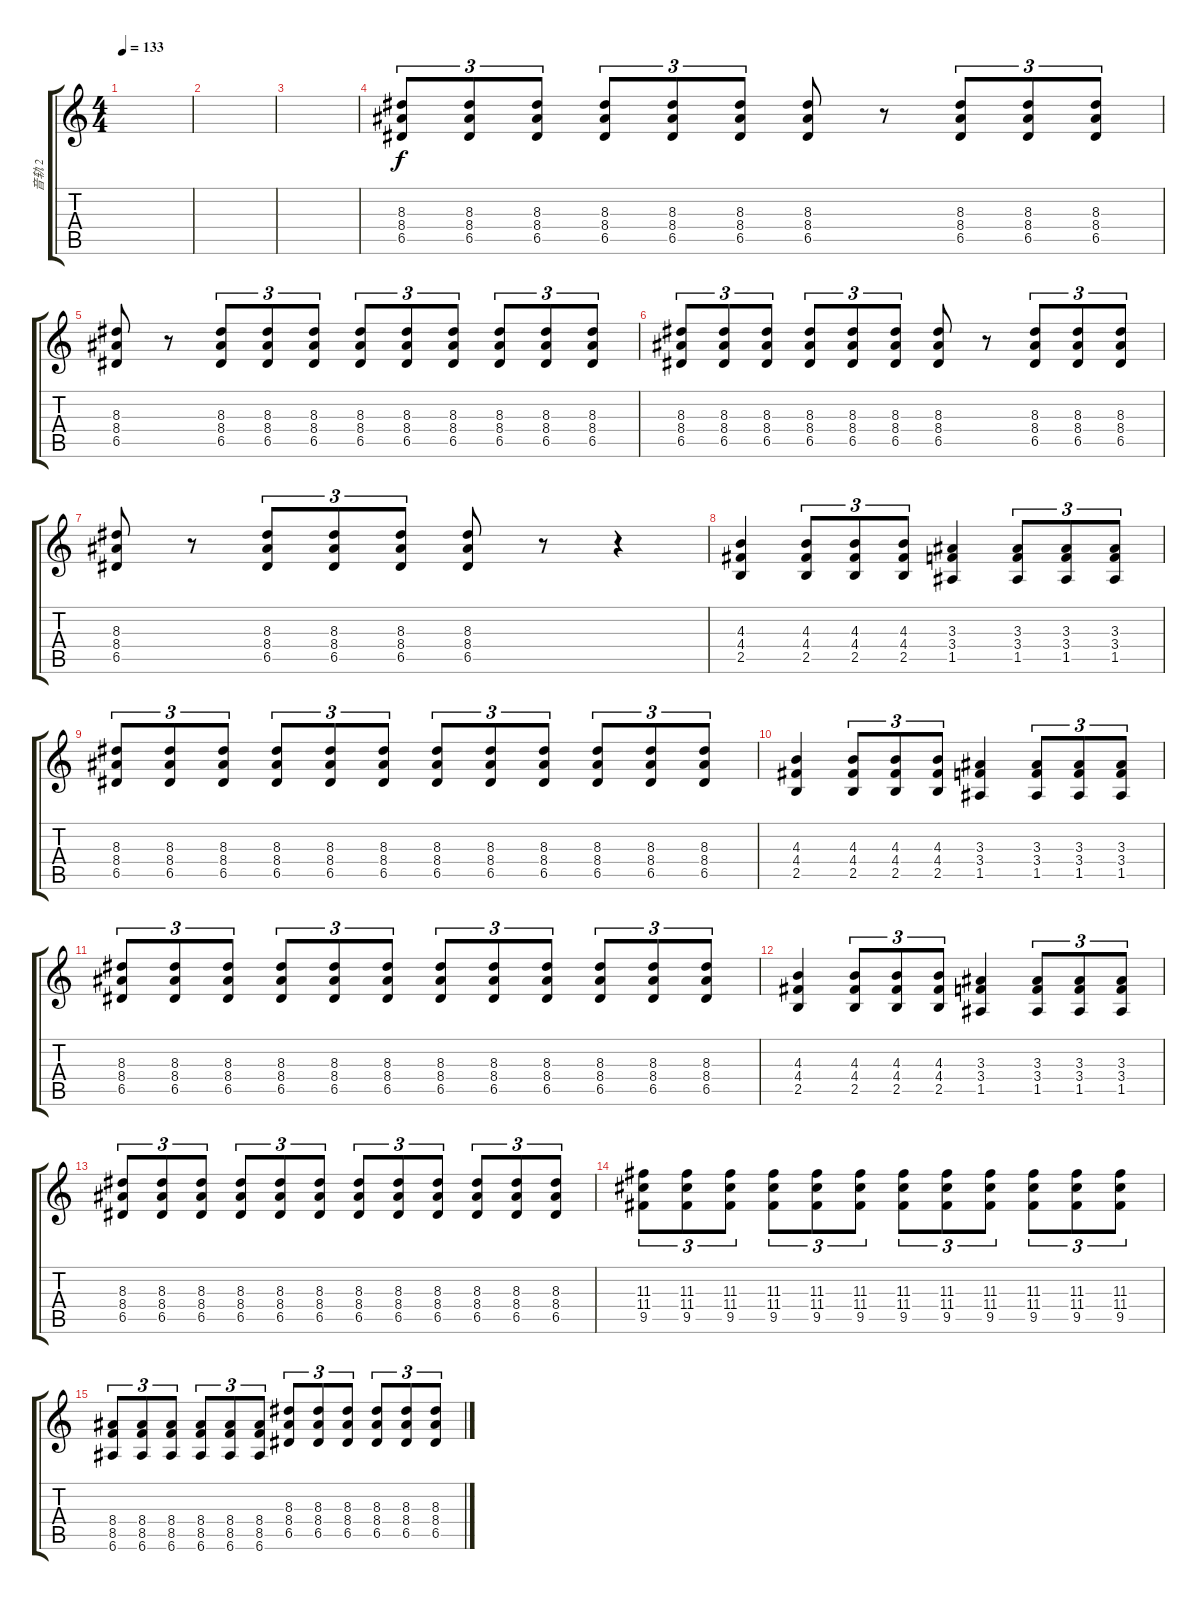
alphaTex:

\track ("音轨 2" "音轨 2") {instrument overdrivenguitar}
\staff {score tabs}
\tuning (E4 B3 G3 D3 A2 E2) {hide}
\ts (4 4)
\tempo 133
\clef g2
\ks c
|
|
|
(8.3 8.4 6.5).8{tu (3 2)} (8.3 8.4 6.5).8{tu (3 2)} (8.3 8.4 6.5).8{tu (3 2)} (8.3 8.4 6.5).8{tu (3 2)} (8.3 8.4 6.5).8{tu (3 2)} (8.3 8.4 6.5).8{tu (3 2)} (8.3 8.4 6.5).8 r.8 (8.3 8.4 6.5).8{tu (3 2)} (8.3 8.4 6.5).8{tu (3 2)} (8.3 8.4 6.5).8{tu (3 2)} |
(8.3 8.4 6.5).8 r.8 (8.3 8.4 6.5).8{tu (3 2)} (8.3 8.4 6.5).8{tu (3 2)} (8.3 8.4 6.5).8{tu (3 2)} (8.3 8.4 6.5).8{tu (3 2)} (8.3 8.4 6.5).8{tu (3 2)} (8.3 8.4 6.5).8{tu (3 2)} (8.3 8.4 6.5).8{tu (3 2)} (8.3 8.4 6.5).8{tu (3 2)} (8.3 8.4 6.5).8{tu (3 2)} |
(8.3 8.4 6.5).8{tu (3 2)} (8.3 8.4 6.5).8{tu (3 2)} (8.3 8.4 6.5).8{tu (3 2)} (8.3 8.4 6.5).8{tu (3 2)} (8.3 8.4 6.5).8{tu (3 2)} (8.3 8.4 6.5).8{tu (3 2)} (8.3 8.4 6.5).8 r.8 (8.3 8.4 6.5).8{tu (3 2)} (8.3 8.4 6.5).8{tu (3 2)} (8.3 8.4 6.5).8{tu (3 2)} |
(8.3 8.4 6.5).8 r.8 (8.3 8.4 6.5).8{tu (3 2)} (8.3 8.4 6.5).8{tu (3 2)} (8.3 8.4 6.5).8{tu (3 2)} (8.3 8.4 6.5).8 r.8 r.4 |
(4.3 4.4 2.5).4 (4.3 4.4 2.5).8{tu (3 2)} (4.3 4.4 2.5).8{tu (3 2)} (4.3 4.4 2.5).8{tu (3 2)} (3.3 3.4 1.5).4 (3.3 3.4 1.5).8{tu (3 2)} (3.3 3.4 1.5).8{tu (3 2)} (3.3 3.4 1.5).8{tu (3 2)} |
(8.3 8.4 6.5).8{tu (3 2)} (8.3 8.4 6.5).8{tu (3 2)} (8.3 8.4 6.5).8{tu (3 2)} (8.3 8.4 6.5).8{tu (3 2)} (8.3 8.4 6.5).8{tu (3 2)} (8.3 8.4 6.5).8{tu (3 2)} (8.3 8.4 6.5).8{tu (3 2)} (8.3 8.4 6.5).8{tu (3 2)} (8.3 8.4 6.5).8{tu (3 2)} (8.3 8.4 6.5).8{tu (3 2)} (8.3 8.4 6.5).8{tu (3 2)} (8.3 8.4 6.5).8{tu (3 2)} |
(4.3 4.4 2.5).4 (4.3 4.4 2.5).8{tu (3 2)} (4.3 4.4 2.5).8{tu (3 2)} (4.3 4.4 2.5).8{tu (3 2)} (3.3 3.4 1.5).4 (3.3 3.4 1.5).8{tu (3 2)} (3.3 3.4 1.5).8{tu (3 2)} (3.3 3.4 1.5).8{tu (3 2)} |
(8.3 8.4 6.5).8{tu (3 2)} (8.3 8.4 6.5).8{tu (3 2)} (8.3 8.4 6.5).8{tu (3 2)} (8.3 8.4 6.5).8{tu (3 2)} (8.3 8.4 6.5).8{tu (3 2)} (8.3 8.4 6.5).8{tu (3 2)} (8.3 8.4 6.5).8{tu (3 2)} (8.3 8.4 6.5).8{tu (3 2)} (8.3 8.4 6.5).8{tu (3 2)} (8.3 8.4 6.5).8{tu (3 2)} (8.3 8.4 6.5).8{tu (3 2)} (8.3 8.4 6.5).8{tu (3 2)} |
(4.3 4.4 2.5).4 (4.3 4.4 2.5).8{tu (3 2)} (4.3 4.4 2.5).8{tu (3 2)} (4.3 4.4 2.5).8{tu (3 2)} (3.3 3.4 1.5).4 (3.3 3.4 1.5).8{tu (3 2)} (3.3 3.4 1.5).8{tu (3 2)} (3.3 3.4 1.5).8{tu (3 2)} |
(8.3 8.4 6.5).8{tu (3 2)} (8.3 8.4 6.5).8{tu (3 2)} (8.3 8.4 6.5).8{tu (3 2)} (8.3 8.4 6.5).8{tu (3 2)} (8.3 8.4 6.5).8{tu (3 2)} (8.3 8.4 6.5).8{tu (3 2)} (8.3 8.4 6.5).8{tu (3 2)} (8.3 8.4 6.5).8{tu (3 2)} (8.3 8.4 6.5).8{tu (3 2)} (8.3 8.4 6.5).8{tu (3 2)} (8.3 8.4 6.5).8{tu (3 2)} (8.3 8.4 6.5).8{tu (3 2)} |
(11.3 11.4 9.5).8{tu (3 2)} (11.3 11.4 9.5).8{tu (3 2)} (11.3 11.4 9.5).8{tu (3 2)} (11.3 11.4 9.5).8{tu (3 2)} (11.3 11.4 9.5).8{tu (3 2)} (11.3 11.4 9.5).8{tu (3 2)} (11.3 11.4 9.5).8{tu (3 2)} (11.3 11.4 9.5).8{tu (3 2)} (11.3 11.4 9.5).8{tu (3 2)} (11.3 11.4 9.5).8{tu (3 2)} (11.3 11.4 9.5).8{tu (3 2)} (11.3 11.4 9.5).8{tu (3 2)} |
(8.4 8.5 6.6).8{tu (3 2)} (8.4 8.5 6.6).8{tu (3 2)} (8.4 8.5 6.6).8{tu (3 2)} (8.4 8.5 6.6).8{tu (3 2)} (8.4 8.5 6.6).8{tu (3 2)} (8.4 8.5 6.6).8{tu (3 2)} (8.3 8.4 6.5).8{tu (3 2)} (8.3 8.4 6.5).8{tu (3 2)} (8.3 8.4 6.5).8{tu (3 2)} (8.3 8.4 6.5).8{tu (3 2)} (8.3 8.4 6.5).8{tu (3 2)} (8.3 8.4 6.5).8{tu (3 2)}
